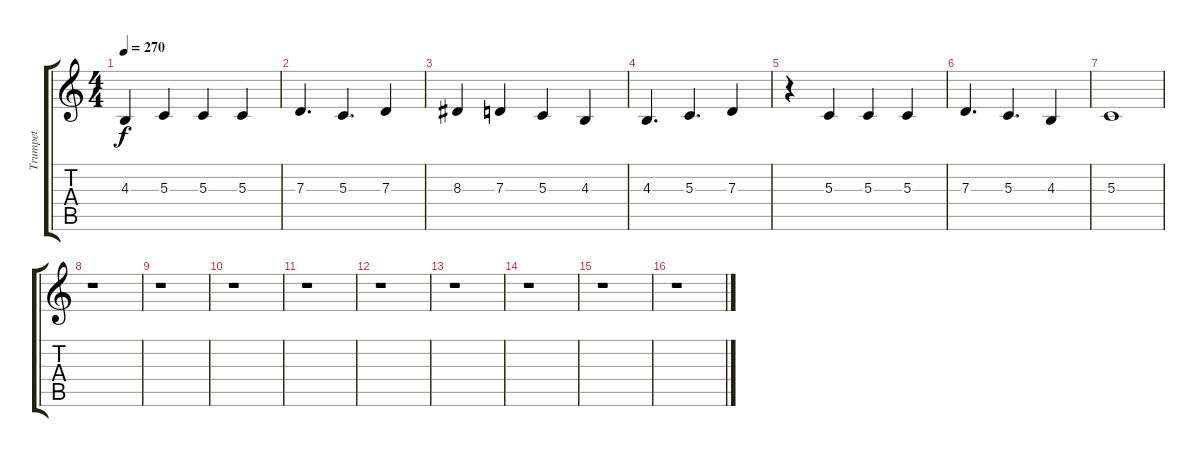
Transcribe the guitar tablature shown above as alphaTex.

\track ("Trumpet" "Trumpet") {instrument trumpet}
\staff {score tabs}
\tuning (E4 B3 G3 D3 A2 E2) {hide}
\ts (4 4)
\tempo 270
\clef g2
\ks c
4.3{t}.4{dy f} 5.3.4 5.3.4 5.3.4 |
7.3.4{d} 5.3.4{d} 7.3.4 |
8.3.4 7.3.4 5.3.4 4.3.4 |
4.3.4{d} 5.3.4{d} 7.3.4 |
r.4 5.3.4 5.3.4 5.3.4 |
7.3.4{d} 5.3.4{d} 4.3.4 |
5.3.1 |
r.1 |
r.1 |
r.1 |
r.1 |
r.1 |
r.1 |
r.1 |
r.1 |
r.1
